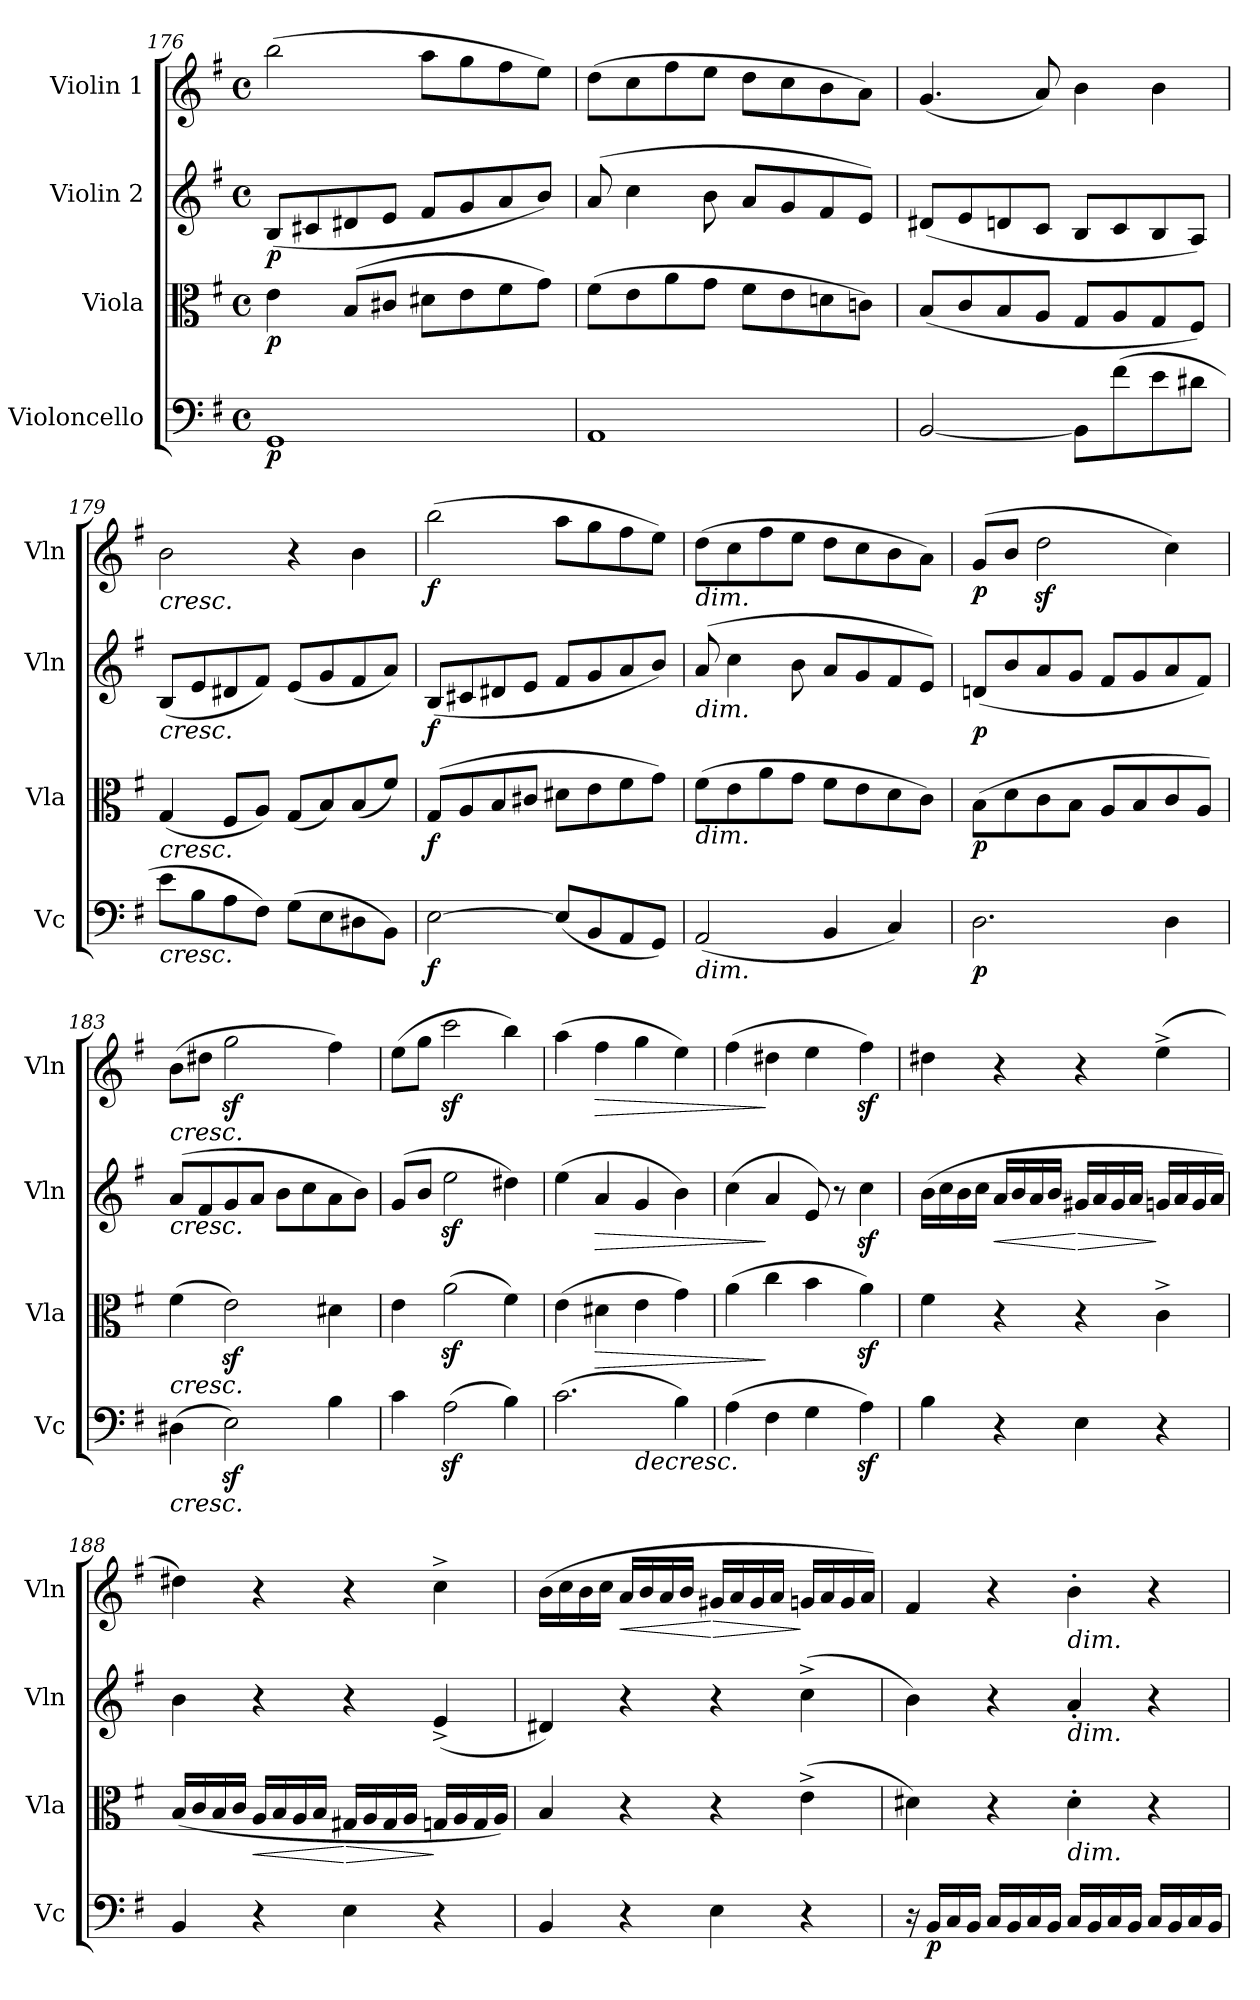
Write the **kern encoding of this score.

**kern	**dynam	**kern	**dynam	**kern	**dynam	**kern	**dynam
*part4	*part4	*part3	*part3	*part2	*part2	*part1	*part1
*staff4	*staff4	*staff3	*staff3	*staff2	*staff2	*staff1	*staff1
*I"Violoncello	*	*I"Viola	*	*I"Violin 2	*	*I"Violin 1	*
*I'Vc	*	*I'Vla	*	*I'Vln	*	*I'Vln	*
!!LO:LB:g=z
*clefF4	*	*clefC3	*	*clefG2	*	*clefG2	*
*k[f#]	*	*k[f#]	*	*k[f#]	*	*k[f#]	*
*M4/4	*	*M4/4	*	*M4/4	*	*M4/4	*
*met(c)	*	*met(c)	*	*met(c)	*	*met(c)	*
=176	=176	=176	=176	=176	=176	=176	=176
!	!LO:DY:b	!	!LO:DY:b	!	!LO:DY:b	!	!
1GG	p	4e\	p	(8B/L	p	(2bb\	.
.	.	.	.	8c#X/	.	.	.
.	.	(8B/L	.	8d#X/	.	.	.
.	.	8c#X/J	.	8e/J	.	.	.
.	.	8d#X\L	.	8f#/L	.	8aa\L	.
.	.	8e\	.	8g/	.	8gg\	.
.	.	8f#\	.	8a/	.	8ff#\	.
.	.	8g\J)	.	8b/J)	.	8ee\J)	.
!!LO:PB:g=z
=177	=177	=177	=177	=177	=177	=177	=177
1AA	.	(8f#\L	.	(8a/	.	(8dd\L	.
.	.	8e\	.	4cc\	.	8cc\	.
.	.	8a\	.	.	.	8ff#\	.
.	.	8g\J	.	8b\	.	8ee\J	.
.	.	8f#\L	.	8a/L	.	8dd\L	.
.	.	8e\	.	8g/	.	8cc\	.
.	.	8dn\	.	8f#/	.	8b\	.
.	.	8cn\J)	.	8e/J)	.	8a\J)	.
=178	=178	=178	=178	=178	=178	=178	=178
[2BB/	.	(8B/L	.	(8d#X/L	.	(4.g/	.
.	.	8c/	.	8e/	.	.	.
.	.	8B/	.	8dn/	.	.	.
.	.	8A/J	.	8c/J	.	8a/)	.
8BB\L]	.	8G/L	.	8B/L	.	4b\	.
(8f#\	.	8A/	.	8c/	.	.	.
8e\	.	8G/	.	8B/	.	4b\	.
8d#X\J	.	8F#/J)	.	8A/J)	.	.	.
=179	=179	=179	=179	=179	=179	=179	=179
!	!	!	!	!	!	!LO:TX:b:i:t=cresc.	!
!	!	!	!	!LO:TX:b:i:t=cresc.	!	!	!
!	!	!LO:TX:b:i:t=cresc.	!	!	!	!	!
!LO:TX:b:i:t=cresc.	!	!	!	!	!	!	!
8e\L	.	(4G/	.	(8B/L	.	2b\	.
8B\	.	.	.	8e/	.	.	.
8A\	.	8F#/L	.	8d#X/	.	.	.
8F#\J)	.	8A/J)	.	8f#/J)	.	.	.
(8G\L	.	(8G/L	.	(8e/L	.	4r	.
8E\	.	8B/)	.	8g/	.	.	.
8D#X\	.	(8B/	.	8f#/	.	4b\	.
8BB\J)	.	8f#/J)	.	8a/J)	.	.	.
=180	=180	=180	=180	=180	=180	=180	=180
!	!LO:DY:b	!	!LO:DY:b	!	!LO:DY:b	!	!LO:DY:b
[2E\	f	(8G/L	f	(8B/L	f	(2bb\	f
.	.	8A/	.	8c#X/	.	.	.
.	.	8B/	.	8d#X/	.	.	.
.	.	8c#X/J	.	8e/J	.	.	.
(8E/L]	.	8d#X\L	.	8f#/L	.	8aa\L	.
8BB/	.	8e\	.	8g/	.	8gg\	.
8AA/	.	8f#\	.	8a/	.	8ff#\	.
8GG/J)	.	8g\J)	.	8b/J)	.	8ee\J)	.
=181	=181	=181	=181	=181	=181	=181	=181
!	!	!	!	!	!	!LO:TX:b:i:t=dim.	!
!	!	!	!	!LO:TX:b:i:t=dim.	!	!	!
!	!	!LO:TX:b:i:t=dim.	!	!	!	!	!
!LO:TX:b:i:t=dim.	!	!	!	!	!	!	!
(2AA/	.	(8f#\L	.	(8a/	.	(8dd\L	.
.	.	8e\	.	4cc\	.	8cc\	.
.	.	8a\	.	.	.	8ff#\	.
.	.	8g\J	.	8b\	.	8ee\J	.
4BB/	.	8f#\L	.	8a/L	.	8dd\L	.
.	.	8e\	.	8g/	.	8cc\	.
4C/)	.	8d\	.	8f#/	.	8b\	.
.	.	8c\J)	.	8e/J)	.	8a\J)	.
=182	=182	=182	=182	=182	=182	=182	=182
!	!LO:DY:b	!	!LO:DY:b	!	!LO:DY:b	!	!LO:DY:b
2.D\	p	(8B\L	p	(8dn/L	p	(8g/L	p
.	.	8d\	.	8b/	.	8b/J	.
.	.	8c\	.	8a/	.	2ddz<\	.
.	.	8B\J	.	8g/J	.	.	.
.	.	8A/L	.	8f#/L	.	.	.
.	.	8B/	.	8g/	.	.	.
4D\	.	8c/	.	8a/	.	4cc\)	.
.	.	8A/J)	.	8f#/J)	.	.	.
!!LO:LB:g=z
=183	=183	=183	=183	=183	=183	=183	=183
!	!	!	!	!	!	!LO:TX:b:i:t=cresc.	!
!	!	!	!	!LO:TX:b:i:t=cresc.	!	!	!
!	!	!LO:TX:b:i:t=cresc.	!	!	!	!	!
!LO:TX:b:i:t=cresc.	!	!	!	!	!	!	!
(4D#X\	.	(4f#\	.	(8a/L	.	(8b\L	.
.	.	.	.	8f#/	.	8dd#X\J	.
2Ez<\)	.	2ez<\)	.	8g/	.	2ggz<\	.
.	.	.	.	8a/J	.	.	.
.	.	.	.	8b\L	.	.	.
.	.	.	.	8cc\	.	.	.
4B\	.	4d#X\	.	8a\	.	4ff#\)	.
.	.	.	.	8b\J)	.	.	.
!!LO:LB:g=z
=184	=184	=184	=184	=184	=184	=184	=184
4c\	.	4e\	.	(8g/L	.	(8ee\L	.
.	.	.	.	8b/J	.	8gg\J	.
(2Az<\	.	(2az<\	.	2eez<\	.	2cccz<\	.
4B\)	.	4f#\)	.	4dd#X\)	.	4bb\)	.
=185	=185	=185	=185	=185	=185	=185	=185
*^	*	*	*	*	*	*	*
(2.c\	2ryy	.	(4e\	.	(4ee\	.	(4aa\	.
!	!	!	!	!LO:HP:b	!	!LO:HP:b	!	!LO:HP:b
.	.	.	4d#X\	>	4a/	>	4ff#\	>
!	!	!LO:HP:b	!	!	!	!	!	!
.	2ryy	>	4e\	.	4g/	.	4gg\	.
4B\)	.	.	4g\)	.	4b\)	.	4ee\)	.
*v	*v	*	*	*	*	*	*	*
=186	=186	=186	=186	=186	=186	=186	=186
(4A\	.	(4a\	.	(4cc\	.	(4ff#\	.
4F#\	.	4cc\	]	4a/	]	4dd#X\	]
4G\	.	4b\	.	8e/)	.	4ee\	.
.	.	.	.	8r	.	.	.
4Az<\)	.	4az<\)	.	4ccz<\	.	4ff#z<\)	.
=187	=187	=187	=187	=187	=187	=187	=187
4B\	.	4f#\	.	(16b\LL	.	4dd#X\	.
.	.	.	.	16cc\	.	.	.
.	.	.	.	16b\	.	.	.
.	.	.	.	16cc\JJ	.	.	.
!	!	!	!	!	!LO:HP:b	!	!
4r	.	4r	.	16a/LL	<	4r	.
.	.	.	.	16b/	.	.	.
.	.	.	.	16a/	.	.	.
.	.	.	.	16b/JJ	.	.	.
!	!	!	!	!	!LO:HP:n=1:b	!	!
4E\	.	4r	.	16g#X/LL	[ >	4r	.
.	.	.	.	16a/	.	.	.
.	.	.	.	16g#/	.	.	.
.	.	.	.	16a/JJ	.	.	.
4r	.	4c^\	.	16gn/LL	]	(4ee^\	.
.	.	.	.	16a/	.	.	.
.	.	.	.	16g/	.	.	.
.	.	.	.	16a/JJ)	.	.	.
=188	=188	=188	=188	=188	=188	=188	=188
4BB/	.	(>16B/LL	.	4b\	.	4dd#X\)	.
.	.	16c/	.	.	.	.	.
.	.	16B/	.	.	.	.	.
.	.	16c/JJ	.	.	.	.	.
!	!	!	!LO:HP:b	!	!	!	!
4r	.	16A/LL	<	4r	.	4r	.
.	.	16B/	.	.	.	.	.
.	.	16A/	.	.	.	.	.
.	.	16B/JJ	.	.	.	.	.
!	!	!	!LO:HP:n=1:b	!	!	!	!
4E\	.	16G#X/LL	[ >	4r	.	4r	.
.	.	16A/	.	.	.	.	.
.	.	16G#/	.	.	.	.	.
.	.	16A/JJ	.	.	.	.	.
4r	.	16Gn/LL	]	(4e^/	.	4cc^\	.
.	.	16A/	.	.	.	.	.
.	.	16G/	.	.	.	.	.
.	.	16A/JJ)	.	.	.	.	.
!!LO:LB:g=z
=189	=189	=189	=189	=189	=189	=189	=189
4BB/	.	4B/	.	4d#X/)	.	(16b\LL	.
.	.	.	.	.	.	16cc\	.
.	.	.	.	.	.	16b\	.
.	.	.	.	.	.	16cc\JJ	.
!	!	!	!	!	!	!	!LO:HP:b
4r	.	4r	.	4r	.	16a/LL	<
.	.	.	.	.	.	16b/	.
.	.	.	.	.	.	16a/	.
.	.	.	.	.	.	16b/JJ	.
!	!	!	!	!	!	!	!LO:HP:n=1:b
4E\	.	4r	.	4r	.	16g#X/LL	[ >
.	.	.	.	.	.	16a/	.
.	.	.	.	.	.	16g#/	.
.	.	.	.	.	.	16a/JJ	.
4r	.	(4e^\	.	(4cc^\	.	16gn/LL	]
.	.	.	.	.	.	16a/	.
.	.	.	.	.	.	16g/	.
.	.	.	.	.	.	16a/JJ)	.
!!LO:LB:g=z
=190	=190	=190	=190	=190	=190	=190	=190
16r	.	4d#X\)	.	4b\)	.	4f#/	.
!	!LO:DY:b	!	!	!	!	!	!
16BB/LL	p	.	.	.	.	.	.
16C/	.	.	.	.	.	.	.
16BB/JJ	.	.	.	.	.	.	.
16C/LL	.	4r	.	4r	.	4r	.
16BB/	.	.	.	.	.	.	.
16C/	.	.	.	.	.	.	.
16BB/JJ	.	.	.	.	.	.	.
!	!	!	!	!	!	!LO:TX:b:i:t=dim.	!
!	!	!	!	!LO:TX:b:i:t=dim.	!	!	!
!	!	!LO:TX:b:i:t=dim.	!	!	!	!	!
16C/LL	.	4d#'\	.	4a'/	.	4b'\	.
16BB/	.	.	.	.	.	.	.
16C/	.	.	.	.	.	.	.
16BB/JJ	.	.	.	.	.	.	.
16C/LL	.	4r	.	4r	.	4r	.
16BB/	.	.	.	.	.	.	.
16C/	]	.	.	.	.	.	.
16BB/JJ	.	.	.	.	.	.	.
=	=	=	=	=	=	=	=
*-	*-	*-	*-	*-	*-	*-	*-
